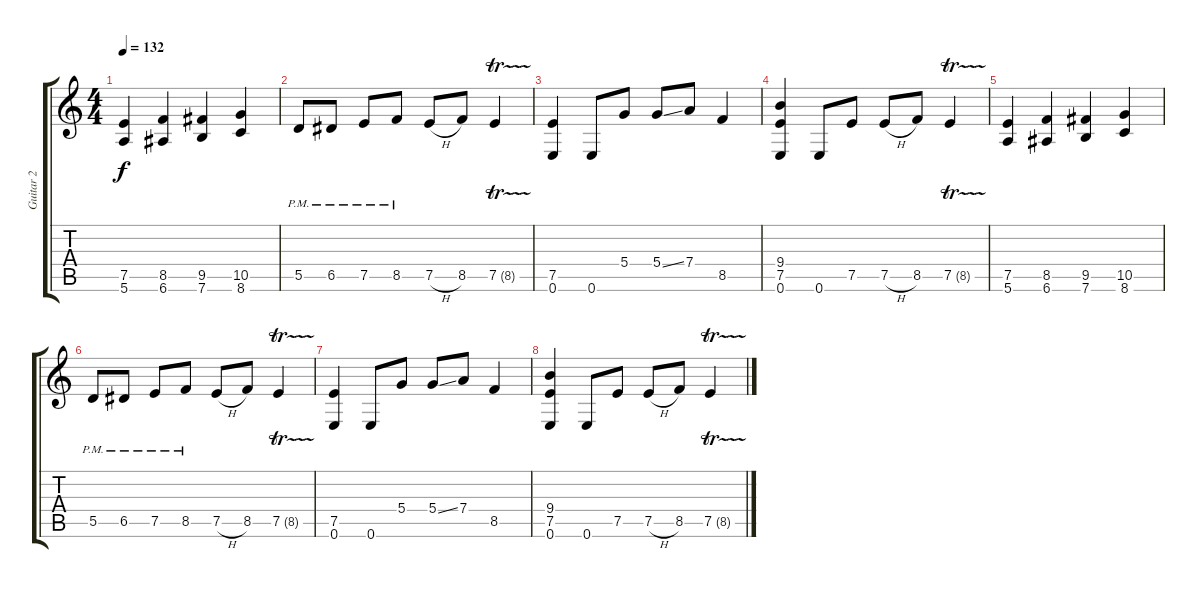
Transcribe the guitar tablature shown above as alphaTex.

\track ("Guitar 2" "Guitar 2") {instrument overdrivenguitar}
\staff {score tabs}
\tuning (E4 B3 G3 D3 A2 E2) {hide}
\ts (4 4)
\tempo 132
\clef g2
\ks c
(7.5 5.6).4{dy f} (8.5 6.6).4 (9.5 7.6).4 (10.5 8.6).4 |
5.5{pm}.8 6.5{pm}.8 7.5{pm}.8 8.5{pm}.8 7.5{h}.8 8.5.8 7.5{tr (8 32)}.4 |
(7.5 0.6).4 0.6.8 5.4.8 5.4{ss}.8 7.4.8 8.5.4 |
(9.4 7.5 0.6).4 0.6.8 7.5.8 7.5{h}.8 8.5.8 7.5{tr (8 32)}.4 |
(7.5 5.6).4 (8.5 6.6).4 (9.5 7.6).4 (10.5 8.6).4 |
5.5{pm}.8 6.5{pm}.8 7.5{pm}.8 8.5{pm}.8 7.5{h}.8 8.5.8 7.5{tr (8 32)}.4 |
(7.5 0.6).4 0.6.8 5.4.8 5.4{ss}.8 7.4.8 8.5.4 |
(9.4 7.5 0.6).4 0.6.8 7.5.8 7.5{h}.8 8.5.8 7.5{tr (8 32)}.4
